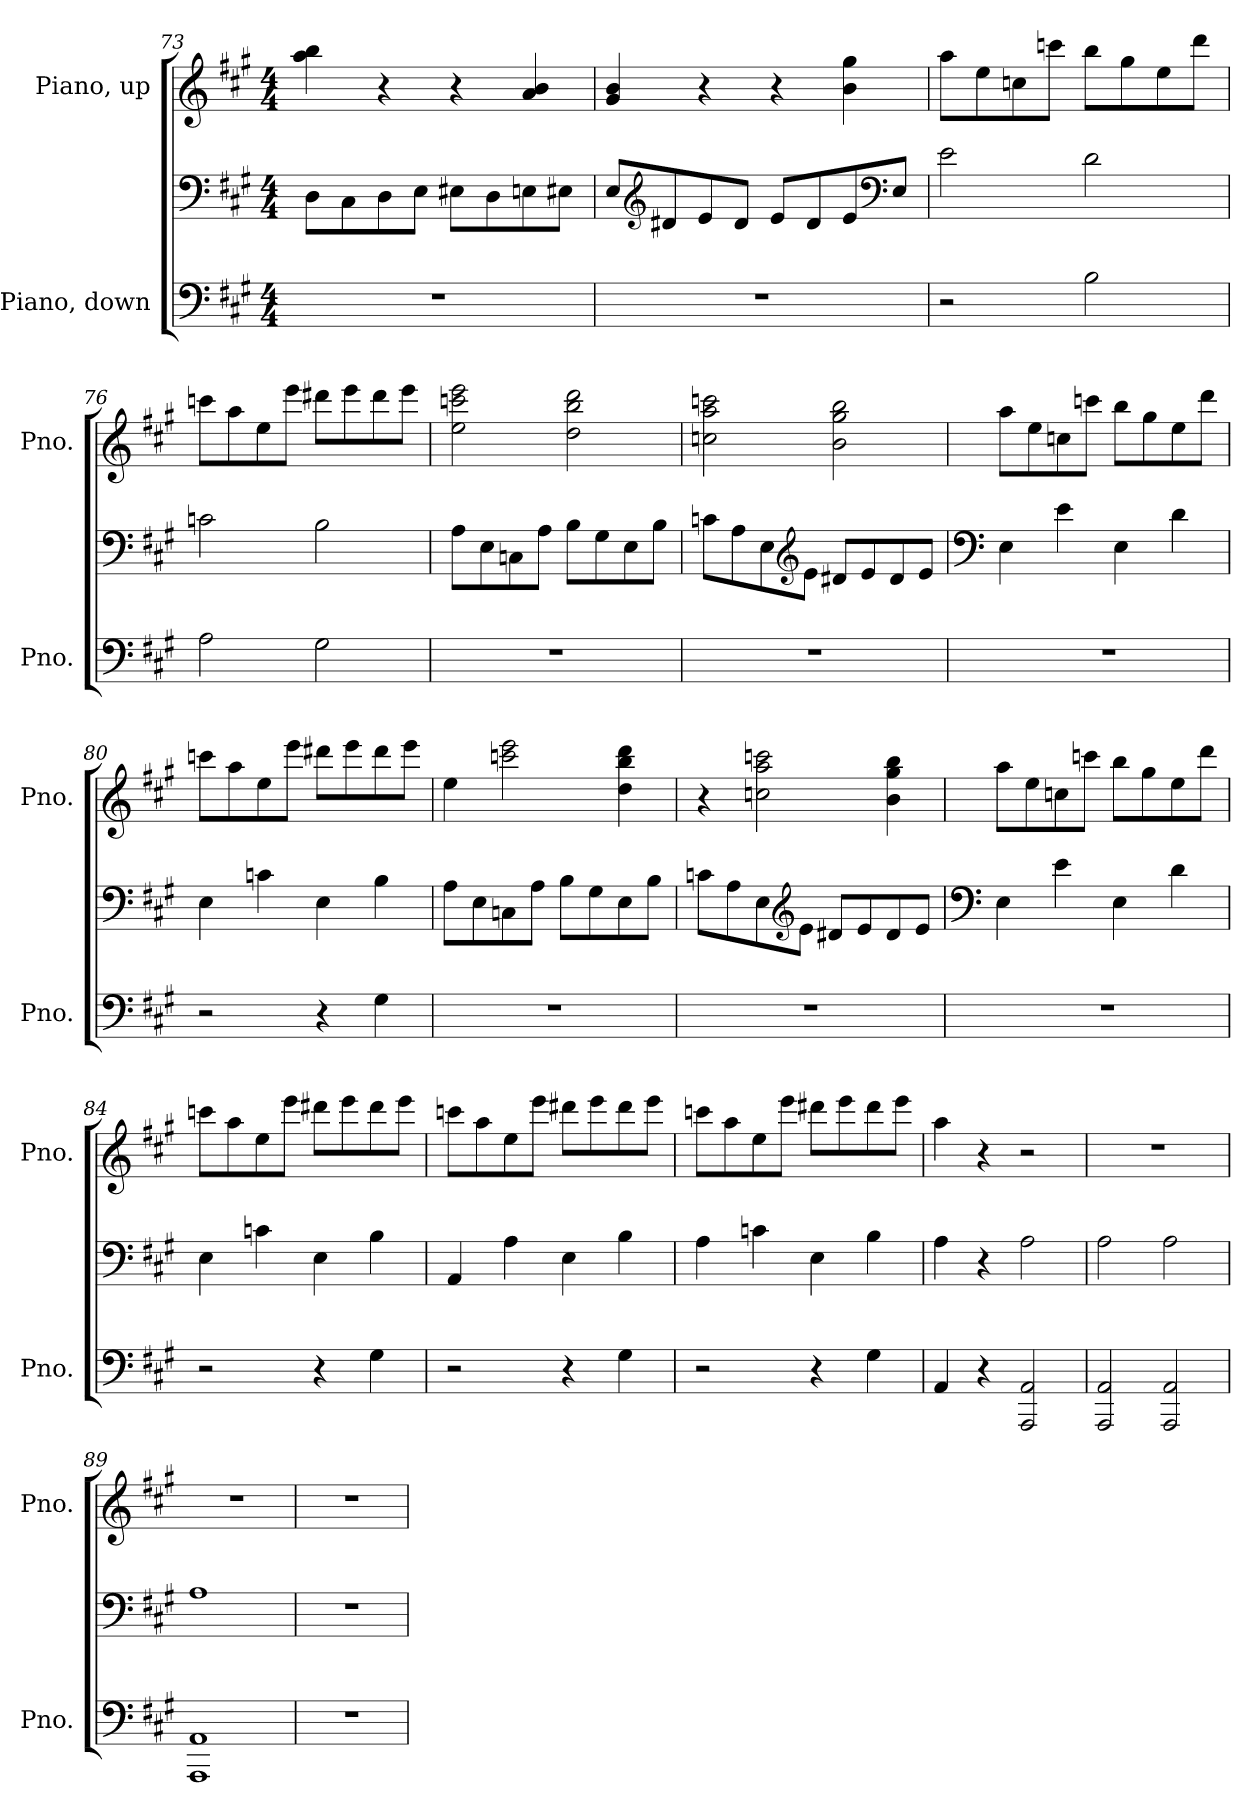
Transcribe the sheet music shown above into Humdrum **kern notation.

**kern	**kern	**kern
*part2	*part2	*part1
*staff3	*staff2	*staff1
*I"Piano, down	*	*I"Piano, up
*I'Pno.	*	*I'Pno.
*clefF4	*clefF4	*clefG2
*k[f#c#g#]	*k[f#c#g#]	*k[f#c#g#]
*M4/4	*M4/4	*M4/4
=73	=73	=73
1r	8D\L	4aa\ 4bb\
.	8C#\	.
.	8D\	4r
.	8E\J	.
.	8E#X\L	4r
.	8D\	.
.	8En\	4a/ 4b/
.	8E#X\J	.
=74	=74	=74
1r	8E/L	4g#/ 4b/
*	*clefG2	*
.	8d#X/	.
.	8e/	4r
.	8d#/J	.
.	8e/L	4r
.	8d#/	.
.	8e/	4b\ 4gg#\
*	*clefF4	*
.	8E/J	.
!!LO:LB:g=z
=75	=75	=75
2r	2e\	8aa\L
.	.	8ee\
.	.	8ccn\
.	.	8cccn\J
2B\	2d\	8bb\L
.	.	8gg#\
.	.	8ee\
.	.	8ddd\J
=76	=76	=76
2A\	2cn\	8cccn\L
.	.	8aa\
.	.	8ee\
.	.	8eee\J
2G#\	2B\	8ddd#X\L
.	.	8eee\
.	.	8ddd#\
.	.	8eee\J
=77	=77	=77
1r	8A\L	2ee\ 2cccn\ 2eee\
.	8E\	.
.	8Cn\	.
.	8A\J	.
.	8B\L	2dd\ 2bb\ 2ddd\
.	8G#\	.
.	8E\	.
.	8B\J	.
=78	=78	=78
1r	8cn\L	2ccn\ 2aa\ 2cccn\
.	8A\	.
.	8E\	.
*	*clefG2	*
.	8e\J	.
.	8d#X/L	2b\ 2gg#\ 2bb\
.	8e/	.
.	8d#/	.
.	8e/J	.
!!LO:LB:g=z
=79	=79	=79
*	*clefF4	*
1r	4E\	8aa\L
.	.	8ee\
.	4e\	8ccn\
.	.	8cccn\J
.	4E\	8bb\L
.	.	8gg#\
.	4d\	8ee\
.	.	8ddd\J
=80	=80	=80
2r	4E\	8cccn\L
.	.	8aa\
.	4cn\	8ee\
.	.	8eee\J
4r	4E\	8ddd#X\L
.	.	8eee\
4G#\	4B\	8ddd#\
.	.	8eee\J
=81	=81	=81
1r	8A\L	4ee\
.	8E\	.
.	8Cn\	2cccn\ 2eee\
.	8A\J	.
.	8B\L	.
.	8G#\	.
.	8E\	4dd\ 4bb\ 4ddd\
.	8B\J	.
=82	=82	=82
1r	8cn\L	4r
.	8A\	.
.	8E\	2ccn\ 2aa\ 2cccn\
*	*clefG2	*
.	8e\J	.
.	8d#X/L	.
.	8e/	.
.	8d#/	4b\ 4gg#\ 4bb\
.	8e/J	.
!!LO:PB:g=z
=83	=83	=83
*	*clefF4	*
1r	4E\	8aa\L
.	.	8ee\
.	4e\	8ccn\
.	.	8cccn\J
.	4E\	8bb\L
.	.	8gg#\
.	4d\	8ee\
.	.	8ddd\J
=84	=84	=84
2r	4E\	8cccn\L
.	.	8aa\
.	4cn\	8ee\
.	.	8eee\J
4r	4E\	8ddd#X\L
.	.	8eee\
4G#\	4B\	8ddd#\
.	.	8eee\J
=85	=85	=85
2r	4AA/	8cccn\L
.	.	8aa\
.	4A\	8ee\
.	.	8eee\J
4r	4E\	8ddd#X\L
.	.	8eee\
4G#\	4B\	8ddd#\
.	.	8eee\J
!!LO:LB:g=z
=86	=86	=86
2r	4A\	8cccn\L
.	.	8aa\
.	4cn\	8ee\
.	.	8eee\J
4r	4E\	8ddd#X\L
.	.	8eee\
4G#\	4B\	8ddd#\
.	.	8eee\J
=87	=87	=87
4AA/	4A\	4aa\
4r	4r	4r
2AAA/ 2AA/	2A\	2r
=88	=88	=88
2AAA/ 2AA/	2A\	1r
2AAA/ 2AA/	2A\	.
=89	=89	=89
1AAA 1AA	1A	1r
=90	=90	=90
1r	1r	1r
=	=	=
*-	*-	*-
